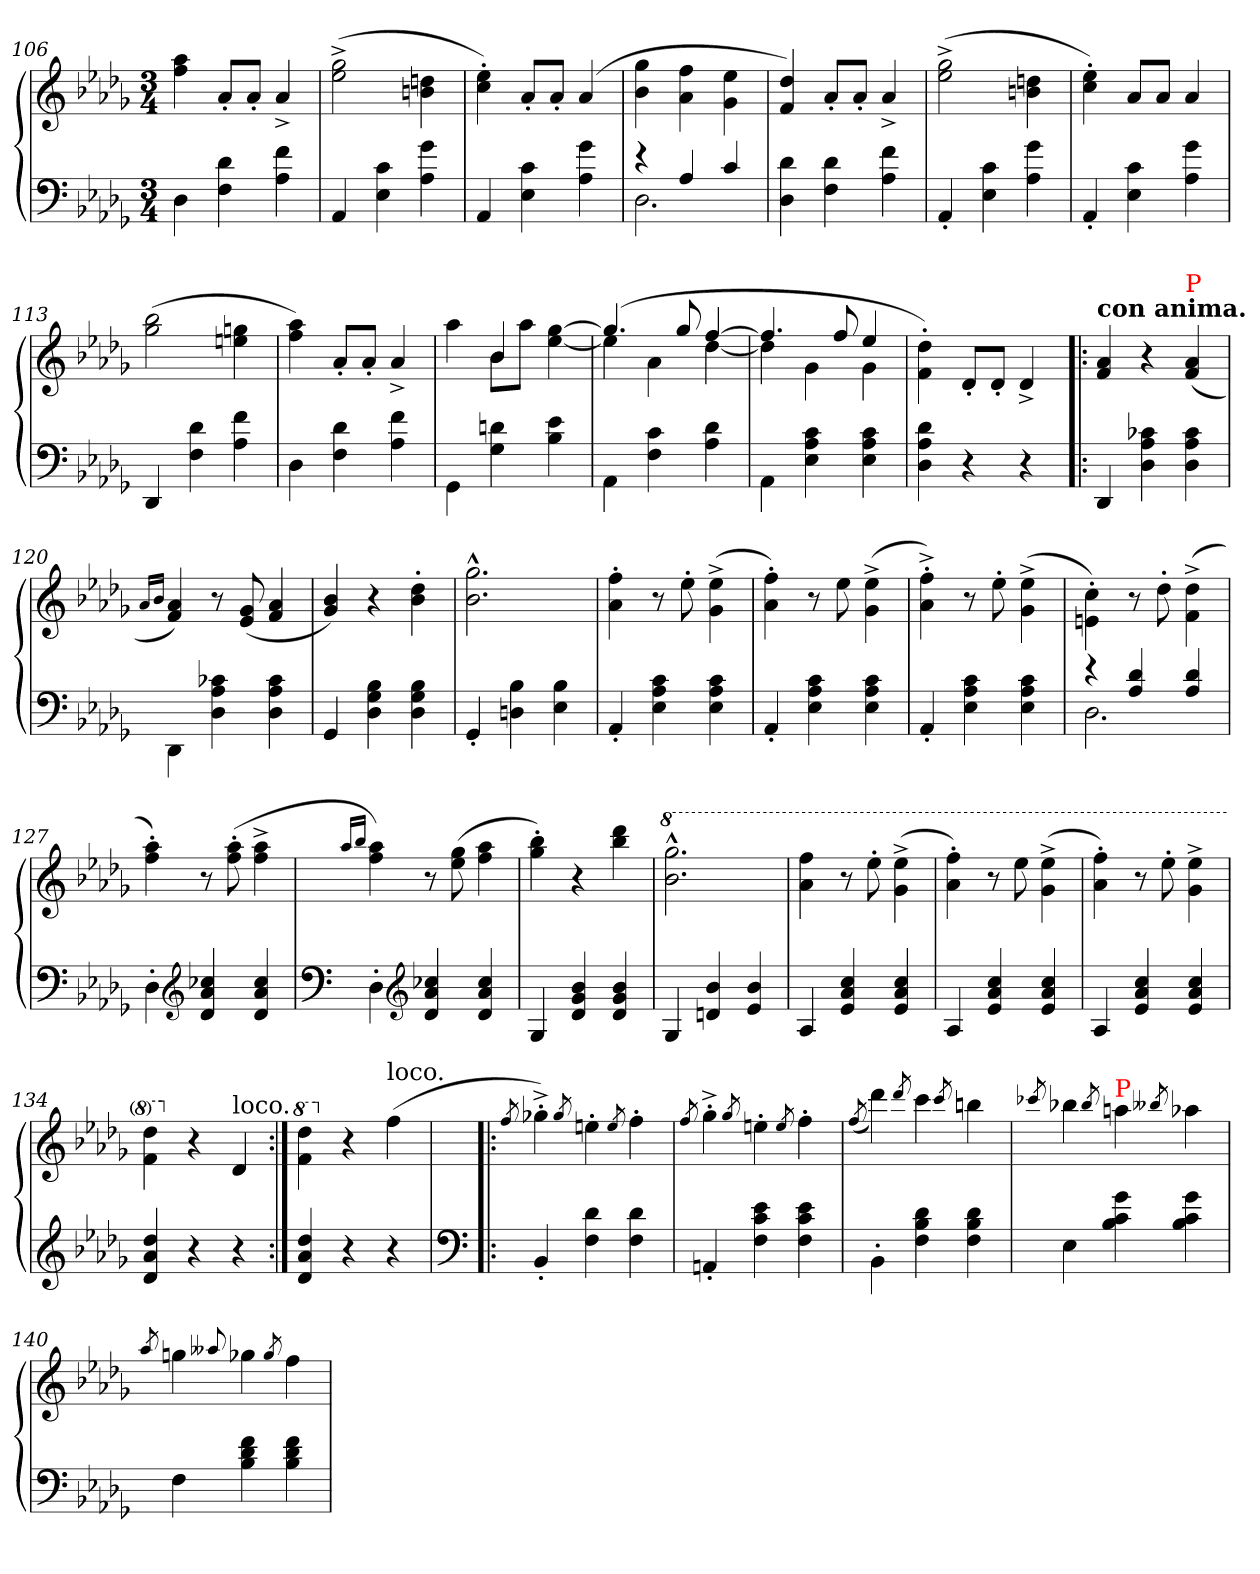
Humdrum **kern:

**kern	**kern
*part1	*part1
*staff2	*staff1
*clefF4	*clefG2
*k[b-e-a-d-g-]	*k[b-e-a-d-g-]
*M3/4	*M3/4
=106	=106
4D-	4aa- 4ff
4d- 4F	8a-'<L
.	8a-'<J
4f 4A-	4a-^<
=107	=107
4AA-	(>2gg-^< 2ee-^<
4c 4E-	.
4g- 4A-	4ddn 4bn
=108	=108
4AA-	4ee-'> 4cc'>)
4c 4E-	8a-'<L
.	8a-'<J
4g- 4A-	(>4a-
=109	=109
*^	*
4re	2.D-	4gg- 4b-
4A-	.	4ff 4a-
4c	.	4ee- 4g-
*v	*v	*
=110	=110
4d- 4D-	4dd- 4f)
4d- 4F	8a-'<L
.	8a-'<J
4f 4A-	4a-^<
=111	=111
4AA-'<	(>2gg-^< 2ee-^<
4c 4E-	.
4g- 4A-	4ddn 4bn
=112	=112
4AA-'<	4ee-'> 4cc'>)
4c 4E-	8a-L
.	8a-J
4g- 4A-	4a-
=113	=113
4DD-	(>2bb- 2gg-
4d- 4F	.
4f 4A-	4ggn 4een
=114	=114
4D-	4aa- 4ff)
4d- 4F	8a-'<L
.	8a-'<J
4f 4A-	4a-^<
=115	=115
*	*^
4GG-\	4ryy	4aa-
4dn 4G-	4b-	8b-L
.	.	8aa-J
4e- 4B-	4ryy	[4gg- [4ee-
=116	=116	=116
4AA-\	(>4.gg-]	4ee-]
4c 4F	.	4a-
.	8gg-	.
4d- 4A-	[4ff	[4dd-
=117	=117	=117
4AA-\	4.ff]	4dd-]
4c 4A- 4E-	.	4g-
.	8ff	.
4c 4A- 4E-	4ee-	4g-
*	*v	*v
=118	=118
4d- 4A- 4D-	4dd-'>\ 4f'>\)
4r	8d-'<L
.	8d-'<J
4r	4d-^<
=119!|:	=119!|:
!	!LO:TX:a:B:t=con anima.
4DD-	4a- 4f
4c-X 4A- 4D-	4r
!	!LO:TX:a:color=red:t=P
4c- 4A- 4D-	(<4a- 4f
=120	=120
.	16qqa-/LL
.	16qqb-/JJ
4DD-\	4a- 4f)
4c-X 4A- 4D-	8r
.	(<8g- 8e-
4c- 4A- 4D-	4a- 4f
=121	=121
4GG-	4b- 4g-)
4B- 4G- 4D-	4r
4B- 4G- 4D-	4dd-'> 4b-'>
=122	=122
4GG-'<	2.gg-^^> 2.b-^^>
4B- 4Dn	.
4B- 4E-	.
=123	=123
4AA-'<	4ff'> 4a-'>
4c 4A- 4E-	8r
.	8ee-'>
4c 4A- 4E-	(>4ee-^< 4g-^<
=124	=124
4AA-'<	4ff'> 4a-'>)
4c 4A- 4E-	8r
.	8ee-
4c 4A- 4E-	(>4ee-^< 4g-^<
=125	=125
4AA-'<	4ff'>^< 4a-'>^<)
4c 4A- 4E-	8r
.	8ee-'>
4c 4A- 4E-	(>4ee-^< 4g-^<
=126	=126
*^	*
4re	2.D-	4cc'>\ 4en'>\)
4d- 4A-	.	8r
.	.	8dd-'>
4d- 4A-	.	(>4dd-^<\ 4f^<\
*v	*v	*
=127	=127
4D-'>	4aa-'> 4ff'>)
*clefG2	*
4cc-X 4a- 4d-	8r
.	(>8aa-'> 8ff'>
4cc- 4a- 4d-	4aa-^< 4ff^<
=128	=128
*clefF4	*
.	16qqaa-/LL
.	16qqbb-JJ
4D-'>	4aa- 4ff)
*clefG2	*
4cc-X 4a- 4d-	8r
.	(>8gg- 8ee-
4cc- 4a- 4d-	4aa- 4ff
=129	=129
4G-	4bb-'> 4gg-'>)
4b- 4g- 4d-	4r
4b- 4g- 4d-	4ddd- 4bb-
=130	=130
*	*8va
4G-	2.ggg-^^> 2.bb-^^>
4b- 4dn	.
4b- 4e-	.
=131	=131
4A-	4fff 4aa-
4cc 4a- 4e-	8r
.	8eee-'>
4cc 4a- 4e-	(>4eee-^< 4gg-^<
=132	=132
4A-	4fff'> 4aa-'>)
4cc 4a- 4e-	8r
.	8eee-
4cc 4a- 4e-	(>4eee-^< 4gg-^<
=133	=133
4A-	4fff'> 4aa-'>)
4cc 4a- 4e-	8r
.	8eee-'>
4cc 4a- 4e-	4eee-^< 4gg-^<
=134	=134
4dd- 4a- 4d-	4ddd-\ 4ff\
*	*X8va
4r	4r
!	!LO:TX:a:t=loco.
4r	4d-
=135:|!	=135:|!
*	*8va
4dd- 4a- 4d-	4ddd-\ 4ff\
*	*X8va
4r	4r
!	!LO:TX:a:t=loco.
4r	(>4ff
=136!|:	=136!|:
*clefF4	*
.	8qff/
4BB-'<	4gg-X'>^<)
.	8qgg-/
4d- 4F	4een'>
.	8qee/
4d- 4F	4ff'>
=137	=137
.	8qff/
4AAn'<	4gg-'>^<
.	8qgg-/
4e- 4c 4F	4een'>
.	8qee/
4e- 4c 4F	4ff'>
=138	=138
.	(<8qff/
4BB-'>\	4ddd-)
.	8qddd-/
4d- 4B- 4F	4ccc
.	8qccc/
4d- 4B- 4F	4bbn
=139	=139
.	8qccc-X/
4E-	4bb-X
.	8qbb-/
!	!LO:TX:a:color=red:t=P
4g- 4c 4B-	4aan
.	8qbb--X/
4g- 4c 4B-	4aa-X
=140	=140
.	8qaa-/
4F	4ggn
.	8qqaa--X/
4f 4d- 4B-	4gg-X
.	8qgg-/
4f 4d- 4B-	4ff
=	=
*-	*-
